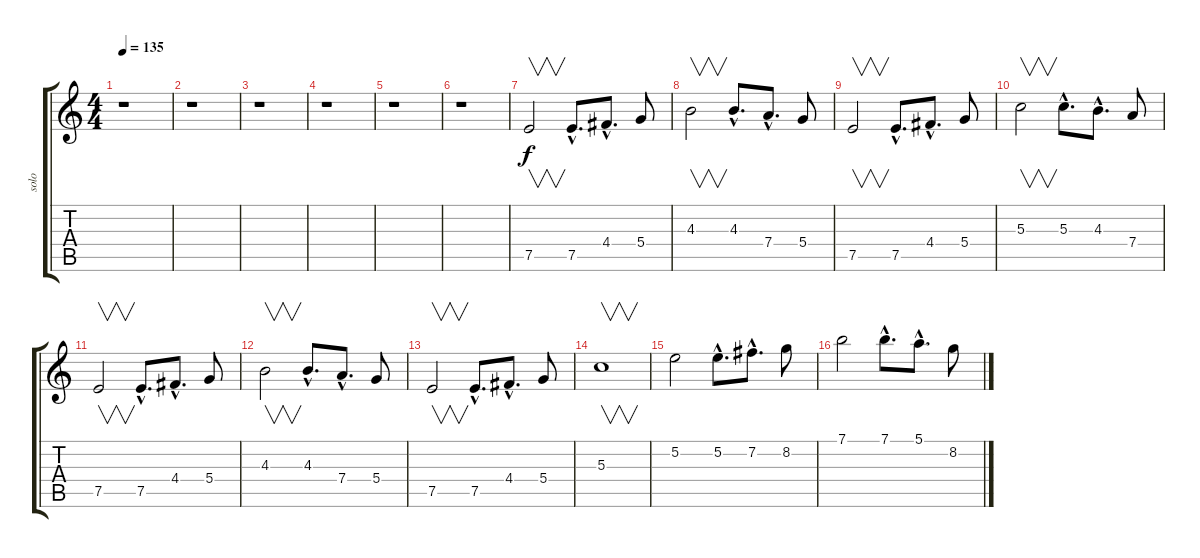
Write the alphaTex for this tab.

\track ("solo" "solo") {instrument overdrivenguitar}
\staff {score tabs}
\tuning (E4 B3 G3 D3 A2 E2) {hide}
\ts (4 4)
\tempo 135
\clef g2
\ks c
r.1{dy f} |
r.1 |
r.1 |
r.1 |
r.1 |
r.1 |
7.5.2{v} 7.5{hac}.8{d} 4.4{hac}.8{d} 5.4.8 |
4.3.2{v} 4.3{hac}.8{d} 7.4{hac}.8{d} 5.4.8 |
7.5.2{v} 7.5{hac}.8{d} 4.4{hac}.8{d} 5.4.8 |
5.3.2{v} 5.3{hac}.8{d} 4.3{hac}.8{d} 7.4.8 |
7.5.2{v} 7.5{hac}.8{d} 4.4{hac}.8{d} 5.4.8 |
4.3.2{v} 4.3{hac}.8{d} 7.4{hac}.8{d} 5.4.8 |
7.5.2{v} 7.5{hac}.8{d} 4.4{hac}.8{d} 5.4.8 |
5.3.1{v} |
5.2.2 5.2{hac}.8{d} 7.2{hac}.8{d} 8.2.8 |
7.1.2 7.1{hac}.8{d} 5.1{hac}.8{d} 8.2.8
